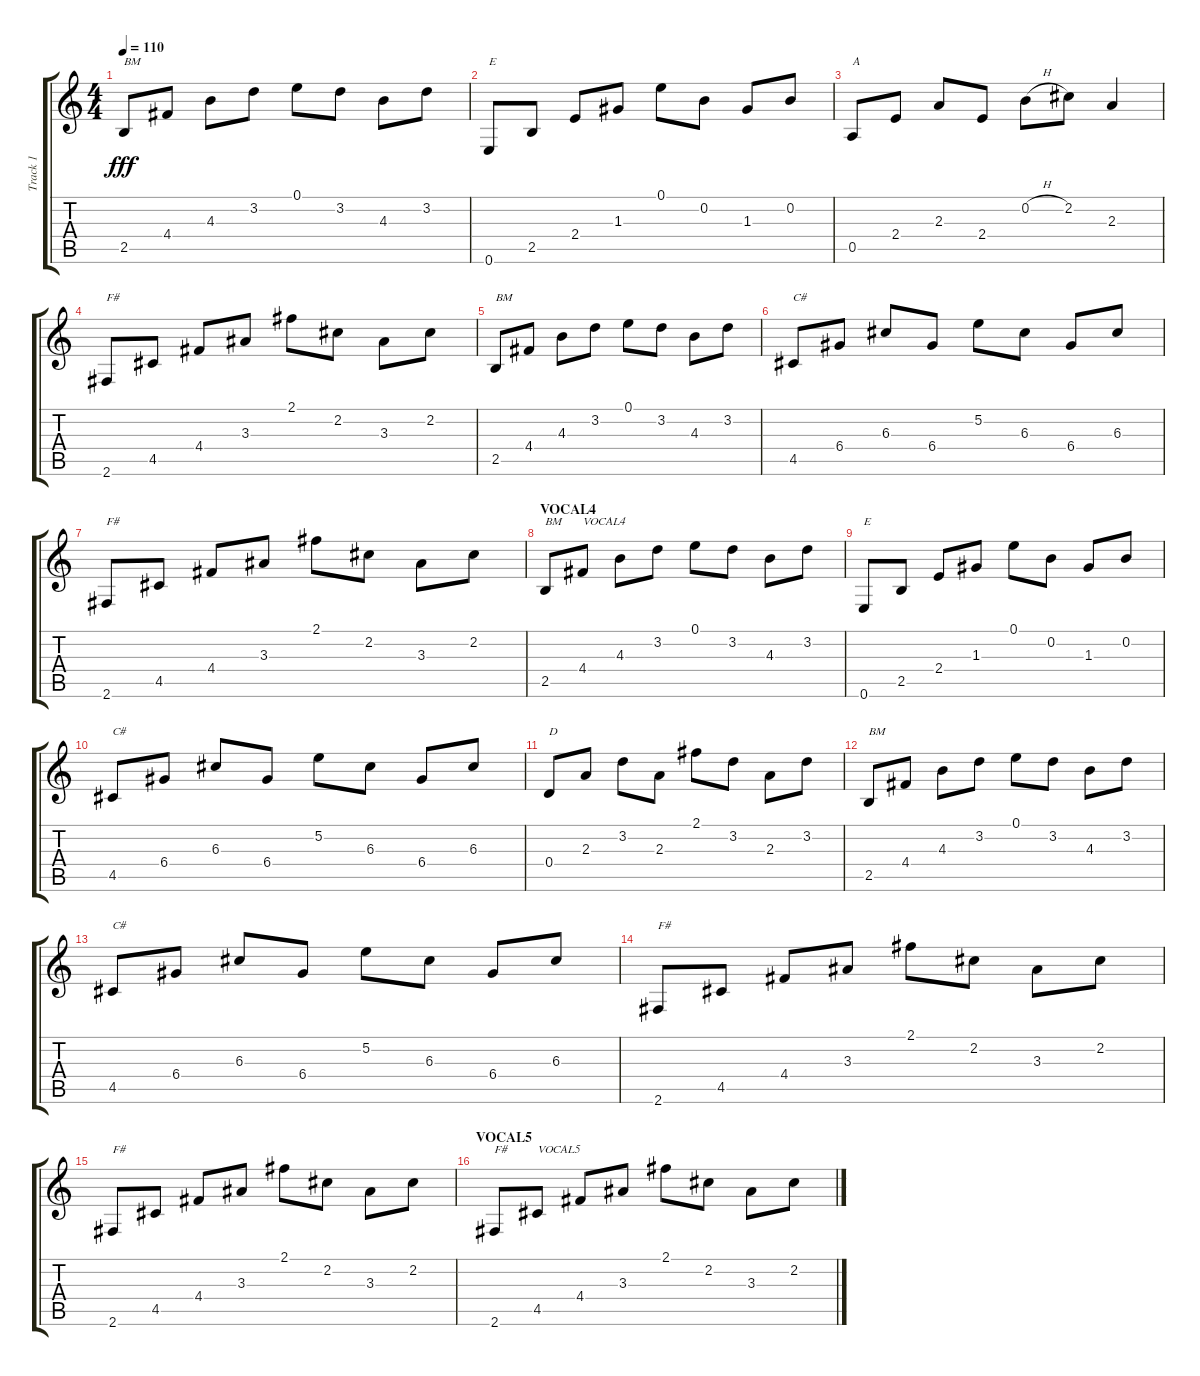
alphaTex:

\track ("Track 1" "Track 1") {instrument acousticguitarsteel}
\staff {score tabs}
\tuning (E4 B3 G3 D3 A2 E2) {hide}
\ts (4 4)
\tempo 110
\clef g2
\ks c
2.5.8{txt "BM" dy fff} 4.4.8 4.3.8 3.2.8 0.1.8 3.2.8 4.3.8 3.2.8 |
0.6.8{txt "E"} 2.5.8 2.4.8 1.3.8 0.1.8 0.2.8 1.3.8 0.2.8 |
0.5.8{txt "A"} 2.4.8 2.3.8 2.4.8 0.2{h}.8 2.2.8 2.3.4 |
2.6.8{txt "F#"} 4.5.8 4.4.8 3.3.8 2.1.8 2.2.8 3.3.8 2.2.8 |
2.5.8{txt "BM"} 4.4.8 4.3.8 3.2.8 0.1.8 3.2.8 4.3.8 3.2.8 |
4.5.8{txt "C#"} 6.4.8 6.3.8 6.4.8 5.2.8 6.3.8 6.4.8 6.3.8 |
2.6.8{txt "F#"} 4.5.8 4.4.8 3.3.8 2.1.8 2.2.8 3.3.8 2.2.8 |
\section ("" "VOCAL4")
2.5.8{txt "BM"} 4.4.8{txt "VOCAL4"} 4.3.8 3.2.8 0.1.8 3.2.8 4.3.8 3.2.8 |
0.6.8{txt "E"} 2.5.8 2.4.8 1.3.8 0.1.8 0.2.8 1.3.8 0.2.8 |
4.5.8{txt "C#"} 6.4.8 6.3.8 6.4.8 5.2.8 6.3.8 6.4.8 6.3.8 |
0.4.8{txt "D"} 2.3.8 3.2.8 2.3.8 2.1.8 3.2.8 2.3.8 3.2.8 |
2.5.8{txt "BM"} 4.4.8 4.3.8 3.2.8 0.1.8 3.2.8 4.3.8 3.2.8 |
4.5.8{txt "C#"} 6.4.8 6.3.8 6.4.8 5.2.8 6.3.8 6.4.8 6.3.8 |
2.6.8{txt "F#"} 4.5.8 4.4.8 3.3.8 2.1.8 2.2.8 3.3.8 2.2.8 |
2.6.8{txt "F#"} 4.5.8 4.4.8 3.3.8 2.1.8 2.2.8 3.3.8 2.2.8 |
\section ("" "VOCAL5")
2.6.8{txt "F#"} 4.5.8{txt "VOCAL5"} 4.4.8 3.3.8 2.1.8 2.2.8 3.3.8 2.2.8
